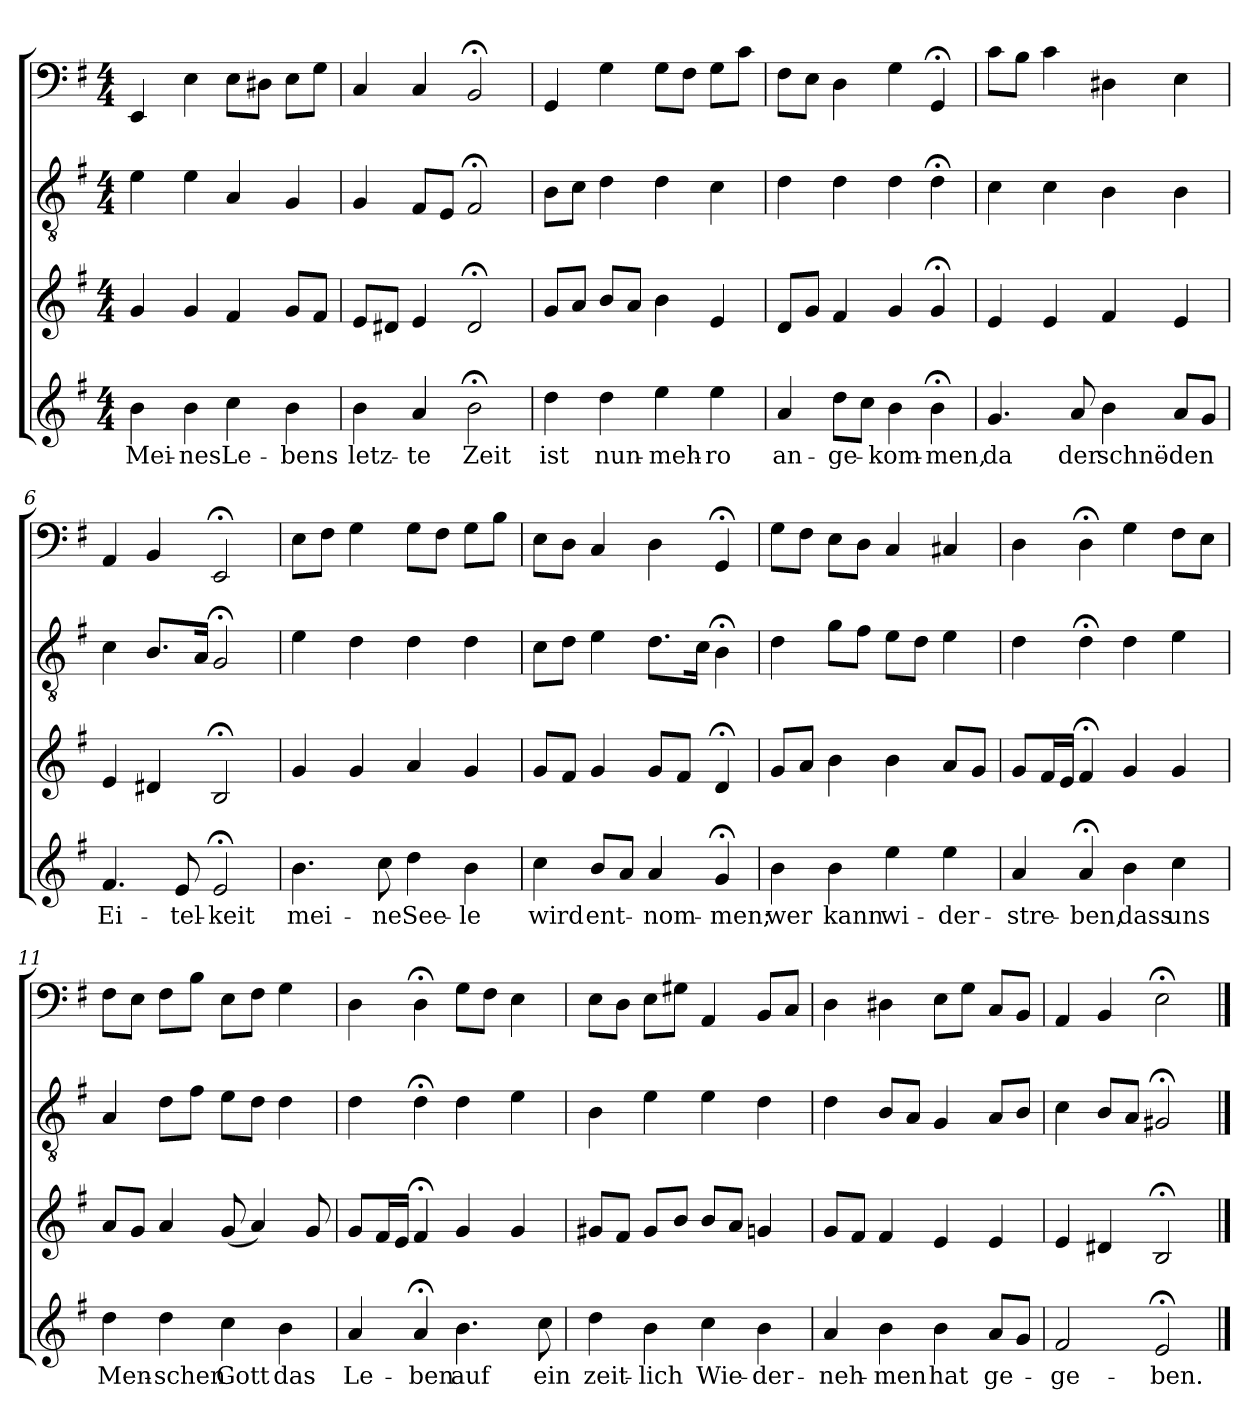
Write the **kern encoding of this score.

**kern	**text	**kern	**kern	**kern
*part4	*part4	*part3	*part2	*part1
*staff4	*staff4	*staff3	*staff2	*staff1
*clefG2	*	*clefG2	*clefGv2	*clefF4
*k[f#]	*	*k[f#]	*k[f#]	*k[f#]
*e:	*	*e:	*e:	*e:
*M4/4	*	*M4/4	*M4/4	*M4/4
=1	=1	=1	=1	=1
4b\	Mei-	4g/	4e\	4EE/
4b\	-nes	4g/	4e\	4E\
4cc\	Le-	4f#/	4A/	8E\L
.	.	.	.	8D#X\J
4b\	-bens	8g/L	4G/	8E\L
.	.	8f#/J	.	8G\J
=2	=2	=2	=2	=2
4b\	letz-	8e/L	4G/	4C/
.	.	8d#X/J	.	.
4a/	-te	4e/	8F#/L	4C/
.	.	.	8E/J	.
2b;<\	Zeit	2d#;</	2F#;</	2BB;</
=3	=3	=3	=3	=3
4dd\	ist	8g/L	8B\L	4GG/
.	.	8a/J	8c\J	.
4dd\	nun-	8b/L	4d\	4G\
.	.	8a/J	.	.
4ee\	-meh-	4b\	4d\	8G\L
.	.	.	.	8F#\J
4ee\	-ro	4e/	4c\	8G\L
.	.	.	.	8c\J
=4	=4	=4	=4	=4
4a/	an-	8d/L	4d\	8F#\L
.	.	8g/J	.	8E\J
8dd\L	-ge-	4f#/	4d\	4D\
8cc\J	.	.	.	.
4b\	-kom-	4g/	4d\	4G\
4b;<\	-men,	4g;</	4d;<\	4GG;</
=5	=5	=5	=5	=5
4.g/	da	4e/	4c\	8c\L
.	.	.	.	8B\J
.	.	4e/	4c\	4c\
8a/	der	.	.	.
4b\	schnö-	4f#/	4B\	4D#X\
8a/L	-den	4e/	4B\	4E\
8g/J	.	.	.	.
=6	=6	=6	=6	=6
4.f#/	Ei-	4e/	4c\	4AA/
.	.	4d#X/	8.B/L	4BB/
8e/	-tel-	.	.	.
.	.	.	16A/Jk	.
2e;</	-keit	2B;</	2G;</	2EE;</
=7	=7	=7	=7	=7
4.b\	mei-	4g/	4e\	8E\L
.	.	.	.	8F#\J
.	.	4g/	4d\	4G\
8cc\	-ne	.	.	.
4dd\	See-	4a/	4d\	8G\L
.	.	.	.	8F#\J
4b\	-le	4g/	4d\	8G\L
.	.	.	.	8B\J
=8	=8	=8	=8	=8
4cc\	wird	8g/L	8c\L	8E\L
.	.	8f#/J	8d\J	8D\J
8b/L	ent-	4g/	4e\	4C/
8a/J	.	.	.	.
4a/	-nom-	8g/L	8.d\L	4D\
.	.	8f#/J	.	.
.	.	.	16c\Jk	.
4g;</	-men;	4d;</	4B;<\	4GG;</
=9	=9	=9	=9	=9
4b\	wer	8g/L	4d\	8G\L
.	.	8a/J	.	8F#\J
4b\	kann	4b\	8g\L	8E\L
.	.	.	8f#\J	8D\J
4ee\	wi-	4b\	8e\L	4C/
.	.	.	8d\J	.
4ee\	-der-	8a/L	4e\	4C#X/
.	.	8g/J	.	.
=10	=10	=10	=10	=10
4a/	-stre-	8g/L	4d\	4D\
.	.	16f#/L	.	.
.	.	16e/JJ	.	.
4a;</	-ben,	4f#;</	4d;<\	4D;<\
4b\	dass	4g/	4d\	4G\
4cc\	uns	4g/	4e\	8F#\L
.	.	.	.	8E\J
=11	=11	=11	=11	=11
4dd\	Men-	8a/L	4A/	8F#\L
.	.	8g/J	.	8E\J
4dd\	-schen	4a/	8d\L	8F#\L
.	.	.	8f#\J	8B\J
4cc\	Gott	(8g/	8e\L	8E\L
.	.	4a/)	8d\J	8F#\J
4b\	das	.	4d\	4G\
.	.	8g/	.	.
=12	=12	=12	=12	=12
4a/	Le-	8g/L	4d\	4D\
.	.	16f#/L	.	.
.	.	16e/JJ	.	.
4a;</	-ben	4f#;</	4d;<\	4D;<\
4.b\	auf	4g/	4d\	8G\L
.	.	.	.	8F#\J
.	.	4g/	4e\	4E\
8cc\	ein	.	.	.
=13	=13	=13	=13	=13
4dd\	zeit-	8g#X/L	4B\	8E\L
.	.	8f#/J	.	8D\J
4b\	-lich	8g#/L	4e\	8E\L
.	.	8b/J	.	8G#X\J
4cc\	Wie-	8b/L	4e\	4AA/
.	.	8a/J	.	.
4b\	-der-	4gn/	4d\	8BB/L
.	.	.	.	8C/J
=14	=14	=14	=14	=14
4a/	-neh-	8g/L	4d\	4D\
.	.	8f#/J	.	.
4b\	-men	4f#/	8B/L	4D#X\
.	.	.	8A/J	.
4b\	hat	4e/	4G/	8E\L
.	.	.	.	8G\J
8a/L	ge-	4e/	8A/L	8C/L
8g/J	.	.	8B/J	8BB/J
=15	=15	=15	=15	=15
2f#/	-ge-	4e/	4c\	4AA/
.	.	4d#X/	8B/L	4BB/
.	.	.	8A/J	.
2e;</	-ben.	2B;</	2G#X;</	2E;<\
==	==	==	==	==
*-	*-	*-	*-	*-
